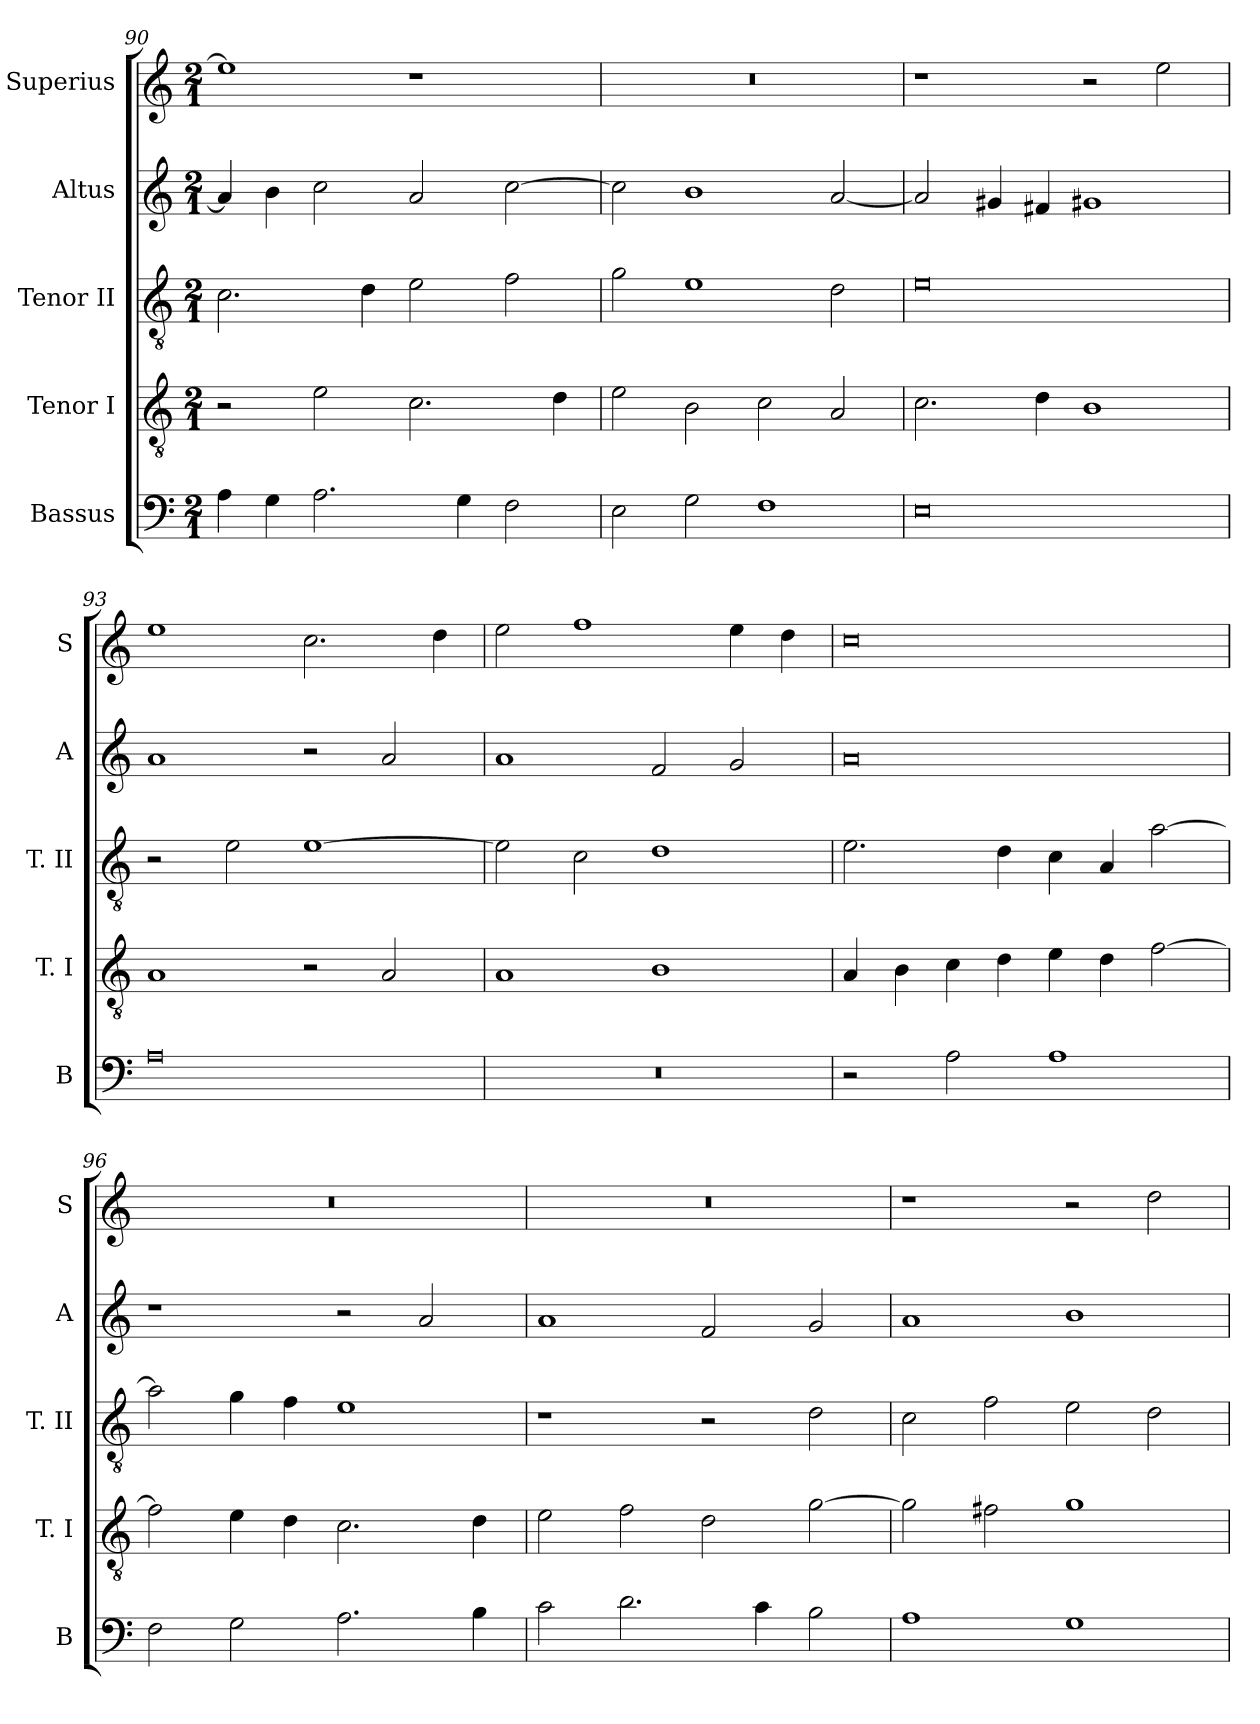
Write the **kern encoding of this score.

**kern	**kern	**kern	**kern	**kern
*part5	*part4	*part3	*part2	*part1
*staff5	*staff4	*staff3	*staff2	*staff1
*I"Bassus	*I"Tenor I	*I"Tenor II	*I"Altus	*I"Superius
*I'B	*I'T. I	*I'T. II	*I'A	*I'S
*clefF4	*clefGv2	*clefGv2	*clefG2	*clefG2
*k[]	*k[]	*k[]	*k[]	*k[]
*C:	*C:	*C:	*C:	*C:
*M2/1	*M2/1	*M2/1	*M2/1	*M2/1
=90	=90	=90	=90	=90
4A	2r	2.c	4a]	1ee]
4G	.	.	4b	.
2.A	2e	.	2cc	.
.	.	4d	.	.
.	2.c	2e	2a	1r
4G	.	.	.	.
2F	.	2f	[2cc	.
.	4d	.	.	.
=91	=91	=91	=91	=91
2E	2e	2g	2cc]	0r
2G	2B	1e	1b	.
1F	2c	.	.	.
.	2A	2d	[2a	.
=92	=92	=92	=92	=92
0E	2.c	0e	2a]	1r
.	.	.	4g#X	.
.	4d	.	4f#X	.
.	1B	.	1g#X	2r
.	.	.	.	2ee
=93	=93	=93	=93	=93
0A	1A	2r	1a	1ee
.	.	2e	.	.
.	2r	[1e	2r	2.cc
.	2A	.	2a	.
.	.	.	.	4dd
=94	=94	=94	=94	=94
0r	1A	2e]	1a	2ee
.	.	2c	.	1ff
.	1B	1d	2f	.
.	.	.	2g	4ee
.	.	.	.	4dd
=95	=95	=95	=95	=95
2r	4A	2.e	0a	0cc
.	4B	.	.	.
2A	4c	.	.	.
.	4d	4d	.	.
1A	4e	4c	.	.
.	4d	4A	.	.
.	[2f	[2a	.	.
=96	=96	=96	=96	=96
2F	2f]	2a]	1r	0r
2G	4e	4g	.	.
.	4d	4f	.	.
2.A	2.c	1e	2r	.
.	.	.	2a	.
4B	4d	.	.	.
=97	=97	=97	=97	=97
2c	2e	1r	1a	0r
2.d	2f	.	.	.
.	2d	2r	2f	.
4c	.	.	.	.
2B	[2g	2d	2g	.
=98	=98	=98	=98	=98
1A	2g]	2c	1a	1r
.	2f#X	2f	.	.
1G	1g	2e	1b	2r
.	.	2d	.	2dd
=	=	=	=	=
*-	*-	*-	*-	*-
